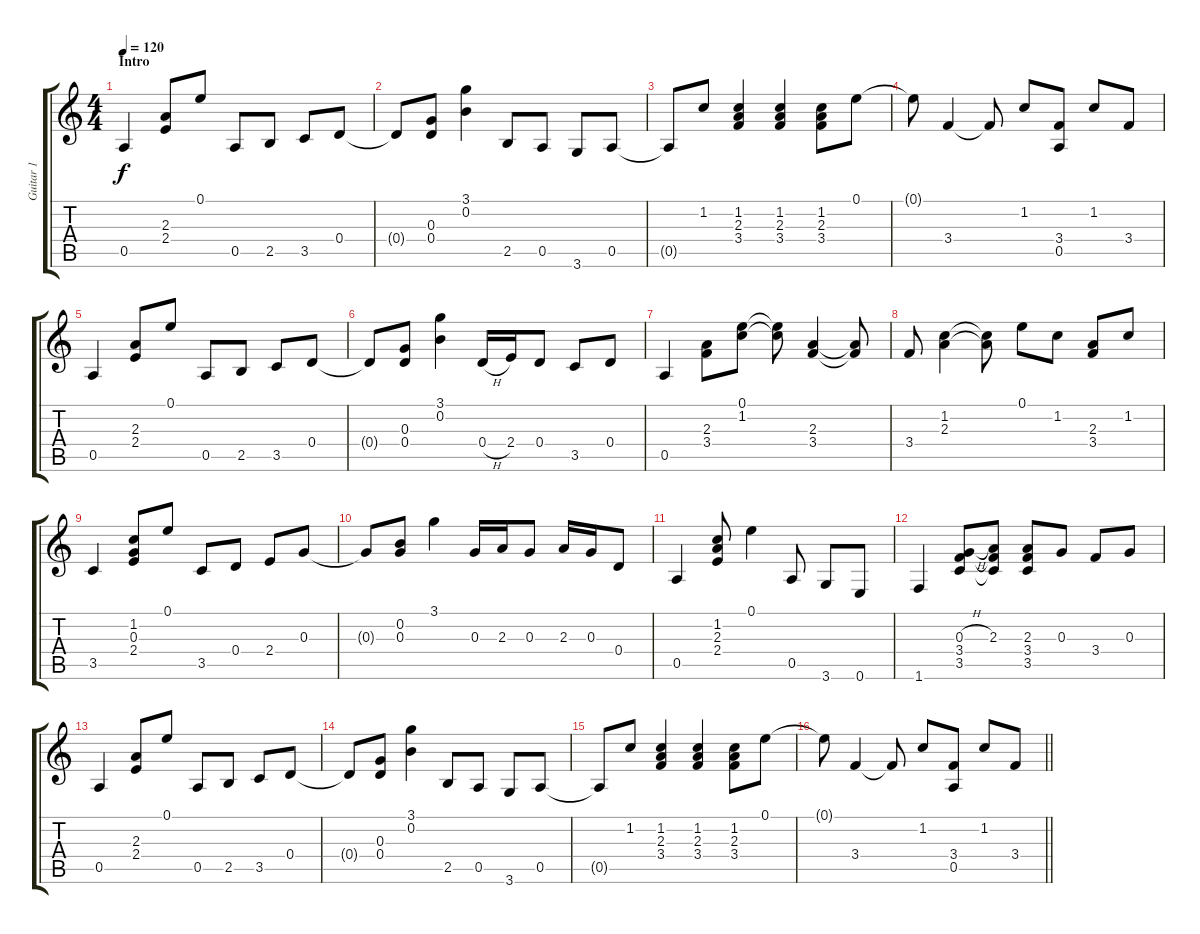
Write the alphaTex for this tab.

\track ("Guitar 1" "Guitar 1") {instrument acousticguitarsteel}
\staff {score tabs}
\tuning (E4 B3 G3 D3 A2 E2) {hide}
\ts (4 4)
\section ("" "Intro")
\tempo 120
\clef g2
\ks c
0.5.4{dy f instrument acousticguitarsteel} (2.3 2.4).8 0.1.8 0.5.8 2.5.8 3.5.8 0.4.8 |
0.4{t}.8 (0.3 0.4).8 (3.1 0.2).4 2.5.8 0.5.8 3.6.8 0.5.8 |
0.5{t}.8 1.2.8 (1.2 2.3 3.4).4 (1.2 2.3 3.4).4 (1.2 2.3 3.4).8 0.1.8 |
0.1{t}.8 3.4.4 3.4{t}.8 1.2.8 (3.4 0.5).8 1.2.8 3.4.8 |
0.5.4 (2.3 2.4).8 0.1.8 0.5.8 2.5.8 3.5.8 0.4.8 |
0.4{t}.8 (0.3 0.4).8 (3.1 0.2).4 0.4{h}.16 2.4.16 0.4.8 3.5.8 0.4.8 |
0.5.4 (2.3 3.4).8 (0.1 1.2).8 (0.1{t} 1.2{t}).8 (2.3 3.4).4 (2.3{t} 3.4{t}).8 |
3.4.8 (1.2 2.3).4 (1.2{t} 2.3{t}).8 0.1.8 1.2.8 (2.3 3.4).8 1.2.8 |
3.5.4 (1.2 0.3 2.4).8 0.1.8 3.5.8 0.4.8 2.4.8 0.3.8 |
0.3{t}.8 (0.2 0.3).8 3.1.4 0.3.16 2.3.16 0.3.8 2.3.16 0.3.16 0.4.8 |
0.5.4 (1.2 2.3 2.4).8 0.1.4 0.5.8 3.6.8 0.6.8 |
1.6.4 (0.3{h} 3.4 3.5).8 (2.3 3.4{t} 3.5{t}).8 (2.3 3.4 3.5).8 0.3.8 3.4.8 0.3.8 |
0.5.4 (2.3 2.4).8 0.1.8 0.5.8 2.5.8 3.5.8 0.4.8 |
0.4{t}.8 (0.3 0.4).8 (3.1 0.2).4 2.5.8 0.5.8 3.6.8 0.5.8 |
0.5{t}.8 1.2.8 (1.2 2.3 3.4).4 (1.2 2.3 3.4).4 (1.2 2.3 3.4).8 0.1.8 |
\barLineRight lightlight
0.1{t}.8 3.4.4 3.4{t}.8 1.2.8 (3.4 0.5).8 1.2.8 3.4.8
